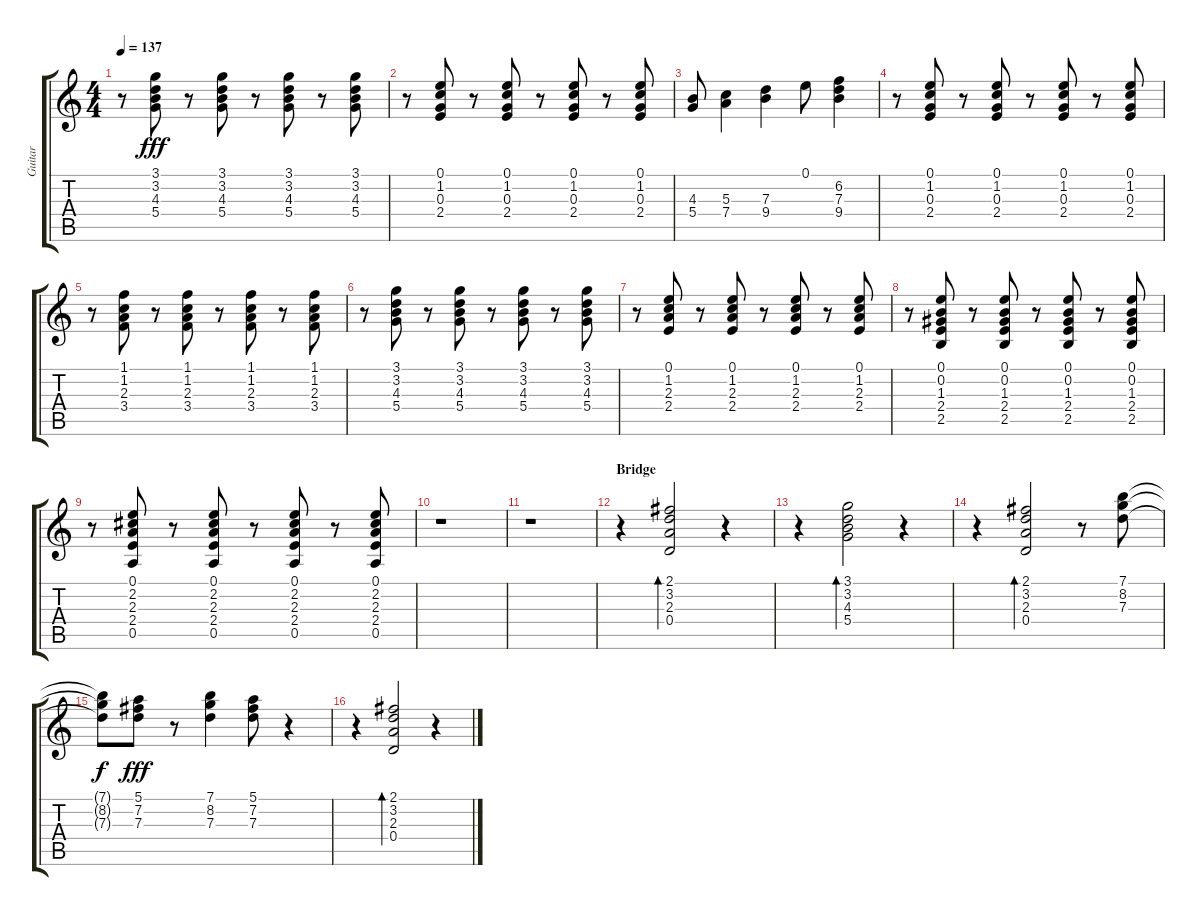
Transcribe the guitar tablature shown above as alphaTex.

\track ("Guitar" "Guitar") {instrument distortionguitar}
\staff {score tabs}
\tuning (E4 B3 G3 D3 A2 E2) {hide}
\ts (4 4)
\tempo 137
\clef g2
\ks c
r.8{dy fff} (3.1 3.2 4.3 5.4).8 r.8 (3.1 3.2 4.3 5.4).8 r.8 (3.1 3.2 4.3 5.4).8 r.8 (3.1 3.2 4.3 5.4).8 |
r.8 (0.1 1.2 0.3 2.4).8 r.8 (0.1 1.2 0.3 2.4).8 r.8 (0.1 1.2 0.3 2.4).8 r.8 (0.1 1.2 0.3 2.4).8 |
(4.3 5.4).8 (5.3 7.4).4 (7.3 9.4).4 0.1.8 (6.2 7.3 9.4).4 |
r.8 (0.1 1.2 0.3 2.4).8 r.8 (0.1 1.2 0.3 2.4).8 r.8 (0.1 1.2 0.3 2.4).8 r.8 (0.1 1.2 0.3 2.4).8 |
r.8 (1.1 1.2 2.3 3.4).8 r.8 (1.1 1.2 2.3 3.4).8 r.8 (1.1 1.2 2.3 3.4).8 r.8 (1.1 1.2 2.3 3.4).8 |
r.8 (3.1 3.2 4.3 5.4).8 r.8 (3.1 3.2 4.3 5.4).8 r.8 (3.1 3.2 4.3 5.4).8 r.8 (3.1 3.2 4.3 5.4).8 |
r.8 (0.1 1.2 2.3 2.4).8 r.8 (0.1 1.2 2.3 2.4).8 r.8 (0.1 1.2 2.3 2.4).8 r.8 (0.1 1.2 2.3 2.4).8 |
r.8 (0.1 0.2 1.3 2.4 2.5).8 r.8 (0.1 0.2 1.3 2.4 2.5).8 r.8 (0.1 0.2 1.3 2.4 2.5).8 r.8 (0.1 0.2 1.3 2.4 2.5).8 |
r.8 (0.1 2.2 2.3 2.4 0.5).8 r.8 (0.1 2.2 2.3 2.4 0.5).8 r.8 (0.1 2.2 2.3 2.4 0.5).8 r.8 (0.1 2.2 2.3 2.4 0.5).8 |
r.1 |
r.1 |
\section ("" "Bridge")
r.4 (2.1 3.2 2.3 0.4).2{bd 240} r.4 |
r.4 (3.1 3.2 4.3 5.4).2{bd 240} r.4 |
r.4 (2.1 3.2 2.3 0.4).2{bd 240} r.8 (7.1 8.2 7.3).8 |
(7.1{t} 8.2{t} 7.3{t}).8{dy f} (5.1 7.2 7.3).8{dy fff} r.8 (7.1 8.2 7.3).4 (5.1 7.2 7.3).8 r.4 |
r.4 (2.1 3.2 2.3 0.4).2{bd 240} r.4
